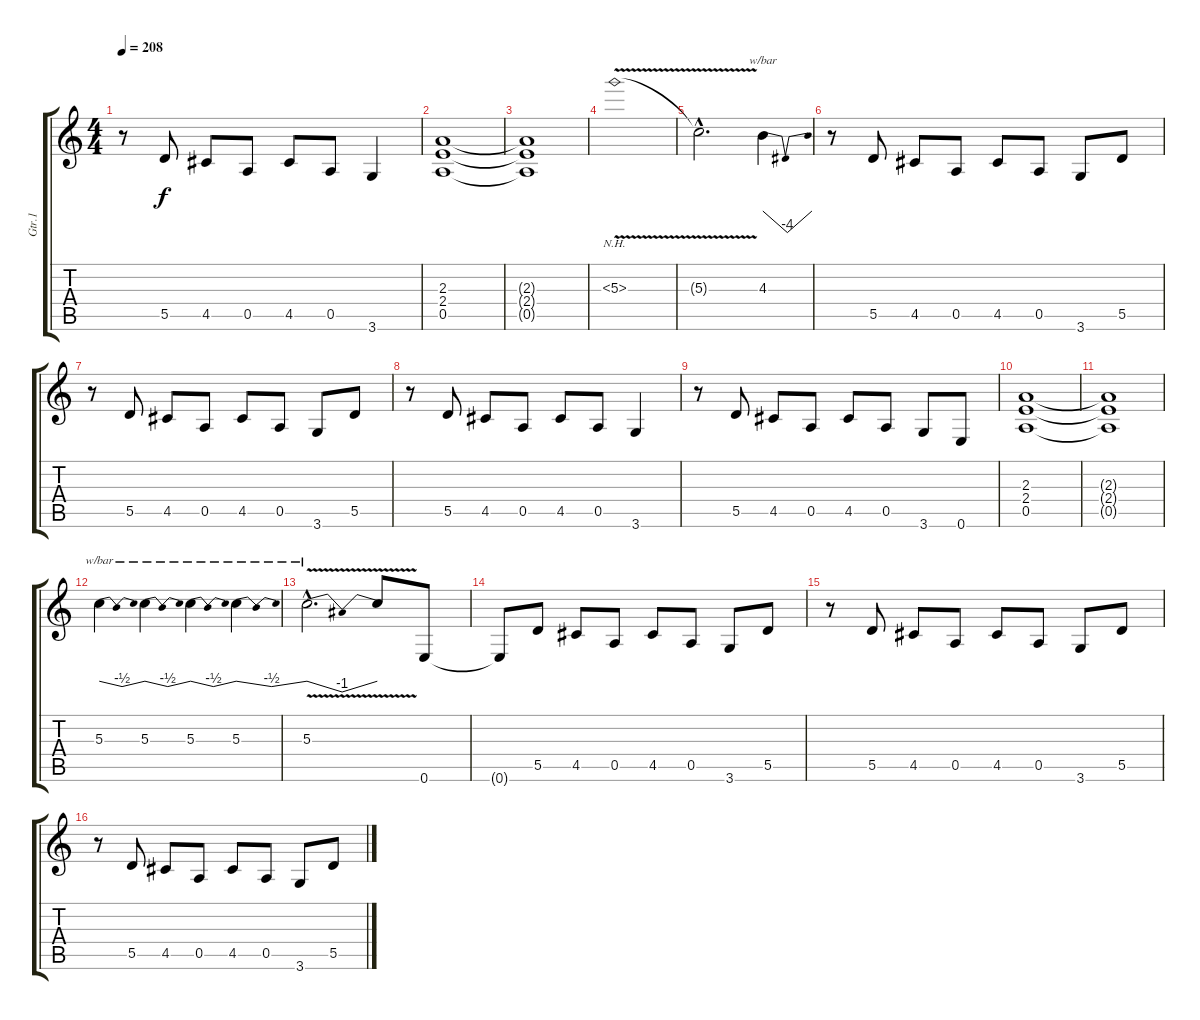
\track ("Gtr.1" "Gtr.1") {instrument overdrivenguitar}
\staff {score tabs}
\tuning (E4 B3 G3 D3 A2 E2) {hide}
\ts (4 4)
\tempo 208
\clef g2
\ks c
r.8{dy f} 5.5.8 4.5.8 0.5.8 4.5.8 0.5.8 3.6.4 |
(2.3 2.4 0.5).1 |
(2.3{t} 2.4{t} 0.5{t}).1 |
5.3{nh v}.1 |
5.3{hac t}.2{d} 4.3.4{tbe (dip default 0 0 30 -16 60 0)} |
r.8 5.5.8 4.5.8 0.5.8 4.5.8 0.5.8 3.6.8 5.5.8 |
r.8 5.5.8 4.5.8 0.5.8 4.5.8 0.5.8 3.6.8 5.5.8 |
r.8 5.5.8 4.5.8 0.5.8 4.5.8 0.5.8 3.6.4 |
r.8 5.5.8 4.5.8 0.5.8 4.5.8 0.5.8 3.6.8 0.6.8 |
(2.3 2.4 0.5).1 |
(2.3{t} 2.4{t} 0.5{t}).1 |
5.3.4{tbe (dip default 0 0 30 -2 60 0)} 5.3.4{tbe (dip default 0 0 30 -2 60 0)} 5.3.4{tbe (dip default 0 0 30 -2 60 0)} 5.3.4{tbe (dip default 0 0 30 -2 60 0)} |
5.3{v hac}.2{d tbe (dip default 0 0 30 -4 60 0)} 5.3{t}.8 0.6.8 |
0.6{t}.8 5.5.8 4.5.8 0.5.8 4.5.8 0.5.8 3.6.8 5.5.8 |
r.8 5.5.8 4.5.8 0.5.8 4.5.8 0.5.8 3.6.8 5.5.8 |
r.8 5.5.8 4.5.8 0.5.8 4.5.8 0.5.8 3.6.8 5.5.8
